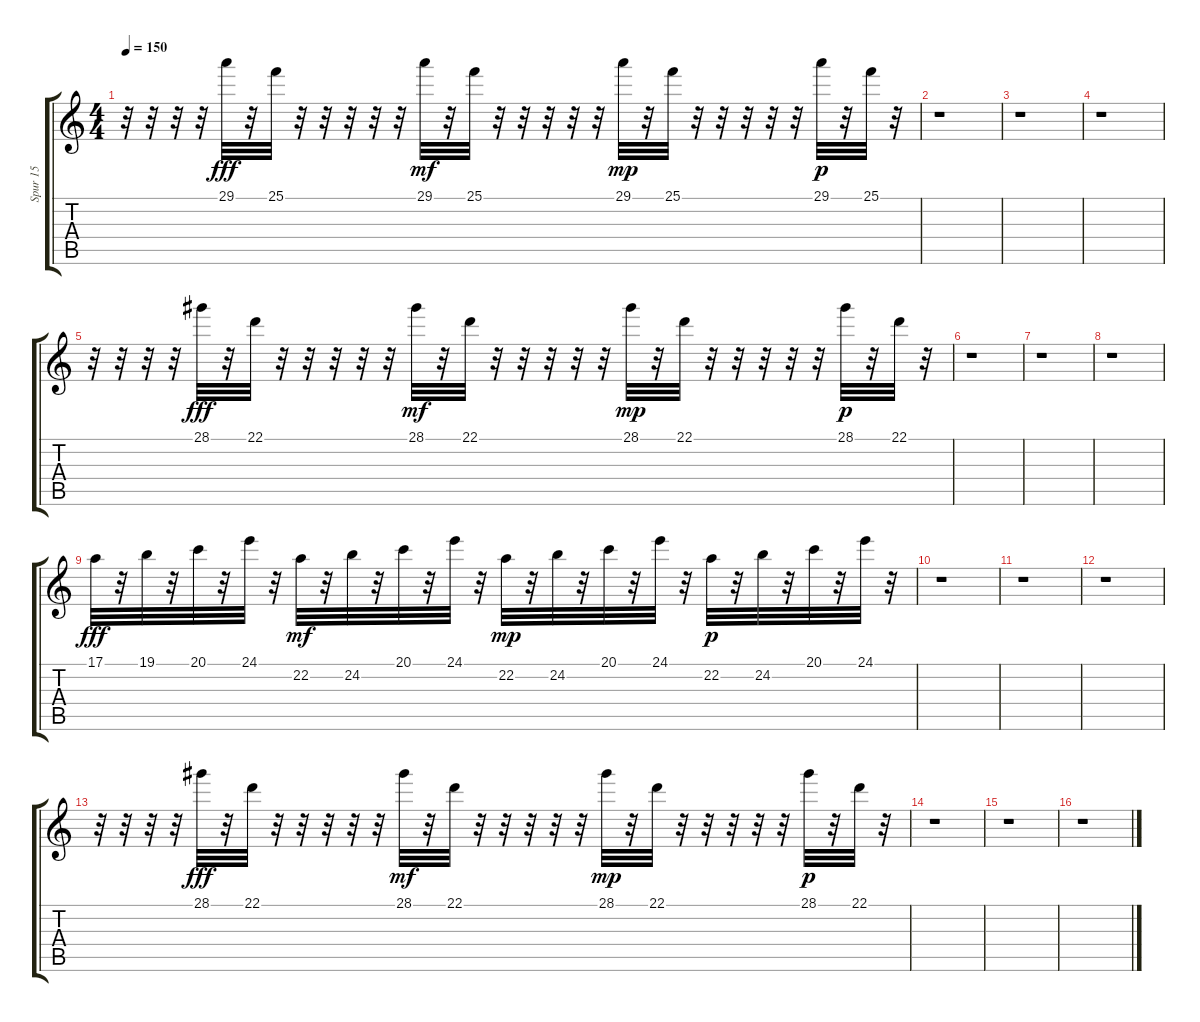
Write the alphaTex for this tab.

\track ("Spur 15" "Spur 15") {instrument brightacousticpiano}
\staff {score tabs}
\tuning (E4 B3 G3 D3 A2 E2) {hide}
\ts (4 4)
\tempo 150
\clef g2
\ks c
r.32{dy p balance 12} r.32 r.32 r.32 29.1.32{dy fff} r.32 25.1.32 r.32 r.32 r.32 r.32 r.32 29.1.32{dy mf} r.32 25.1.32 r.32 r.32{balance 5} r.32 r.32 r.32 29.1.32{dy mp} r.32 25.1.32 r.32 r.32{balance 0} r.32 r.32 r.32 29.1.32{dy p} r.32 25.1.32 r.32 |
r.1 |
r.1 |
r.1 |
r.32{balance 12} r.32 r.32 r.32 28.1.32{dy fff} r.32 22.1.32 r.32 r.32 r.32 r.32 r.32 28.1.32{dy mf} r.32 22.1.32 r.32 r.32{balance 5} r.32 r.32 r.32 28.1.32{dy mp} r.32 22.1.32 r.32 r.32{balance 0} r.32 r.32 r.32 28.1.32{dy p} r.32 22.1.32 r.32 |
r.1 |
r.1 |
r.1 |
17.1.32{dy fff} r.32 19.1.32 r.32 20.1.32 r.32 24.1.32 r.32 22.2.32{dy mf balance 5} r.32 24.2.32 r.32 20.1.32 r.32 24.1.32 r.32 22.2.32{dy mp balance 12} r.32 24.2.32 r.32 20.1.32 r.32 24.1.32 r.32 22.2.32{dy p balance 16} r.32 24.2.32 r.32 20.1.32 r.32 24.1.32 r.32 |
r.1 |
r.1 |
r.1 |
r.32{balance 12} r.32 r.32 r.32 28.1.32{dy fff} r.32 22.1.32 r.32 r.32 r.32 r.32 r.32 28.1.32{dy mf} r.32 22.1.32 r.32 r.32{balance 5} r.32 r.32 r.32 28.1.32{dy mp} r.32 22.1.32 r.32 r.32{balance 0} r.32 r.32 r.32 28.1.32{dy p} r.32 22.1.32 r.32 |
r.1 |
r.1 |
r.1
